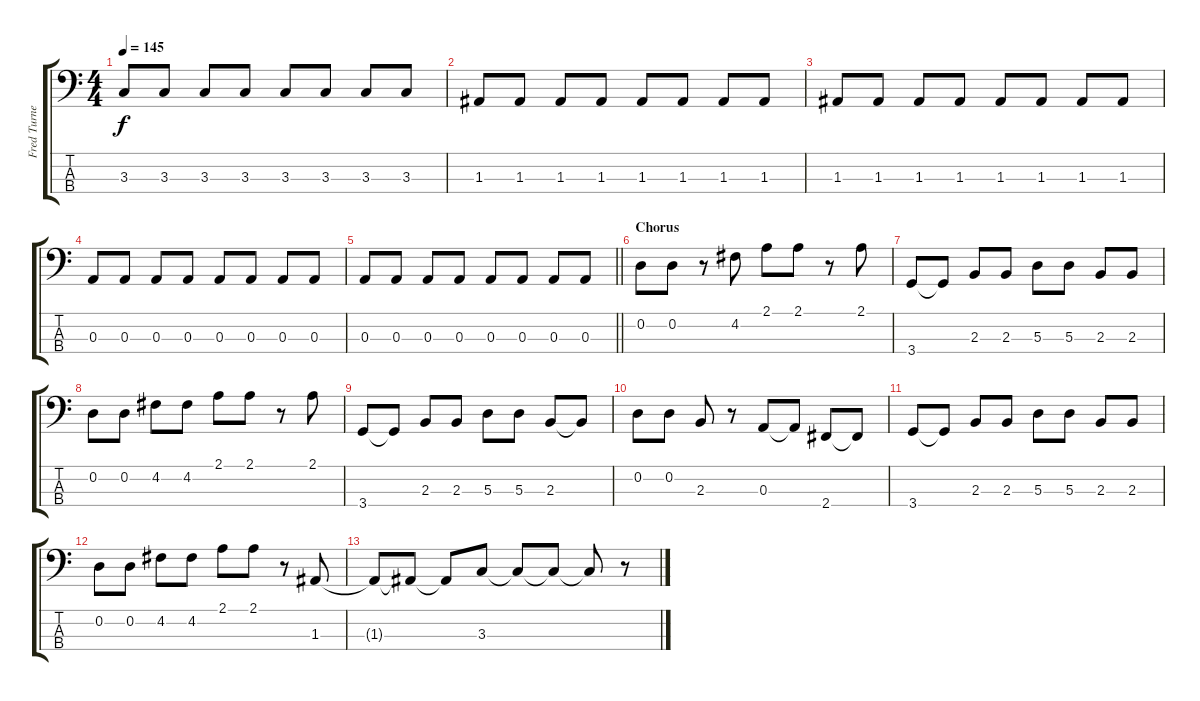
\track ("Fred Turner" "Fred Turne") {instrument electricbassfinger}
\staff {score tabs}
\tuning (G2 D2 A1 E1) {hide}
\ts (4 4)
\tempo 145
\clef f4
\ks c
3.3.8{dy f} 3.3.8 3.3.8 3.3.8 3.3.8 3.3.8 3.3.8 3.3.8 |
1.3.8 1.3.8 1.3.8 1.3.8 1.3.8 1.3.8 1.3.8 1.3.8 |
1.3.8 1.3.8 1.3.8 1.3.8 1.3.8 1.3.8 1.3.8 1.3.8 |
0.3.8 0.3.8 0.3.8 0.3.8 0.3.8 0.3.8 0.3.8 0.3.8 |
\barLineRight lightlight
0.3.8 0.3.8 0.3.8 0.3.8 0.3.8 0.3.8 0.3.8 0.3.8 |
\section ("" "Chorus")
0.2.8 0.2.8 r.8 4.2.8 2.1.8 2.1.8 r.8 2.1.8 |
3.4.8 3.4{t}.8 2.3.8 2.3.8 5.3.8 5.3.8 2.3.8 2.3.8 |
0.2.8 0.2.8 4.2.8 4.2.8 2.1.8 2.1.8 r.8 2.1.8 |
3.4.8 3.4{t}.8 2.3.8 2.3.8 5.3.8 5.3.8 2.3.8 2.3{t}.8 |
0.2.8 0.2.8 2.3.8 r.8 0.3.8 0.3{t}.8 2.4.8 2.4{t}.8 |
3.4.8 3.4{t}.8 2.3.8 2.3.8 5.3.8 5.3.8 2.3.8 2.3.8 |
0.2.8 0.2.8 4.2.8 4.2.8 2.1.8 2.1.8 r.8 1.3.8 |
1.3{t}.8 1.3{t}.8 1.3{t}.8 3.3.8 3.3{t}.8 3.3{t}.8 3.3{t}.8 r.8
